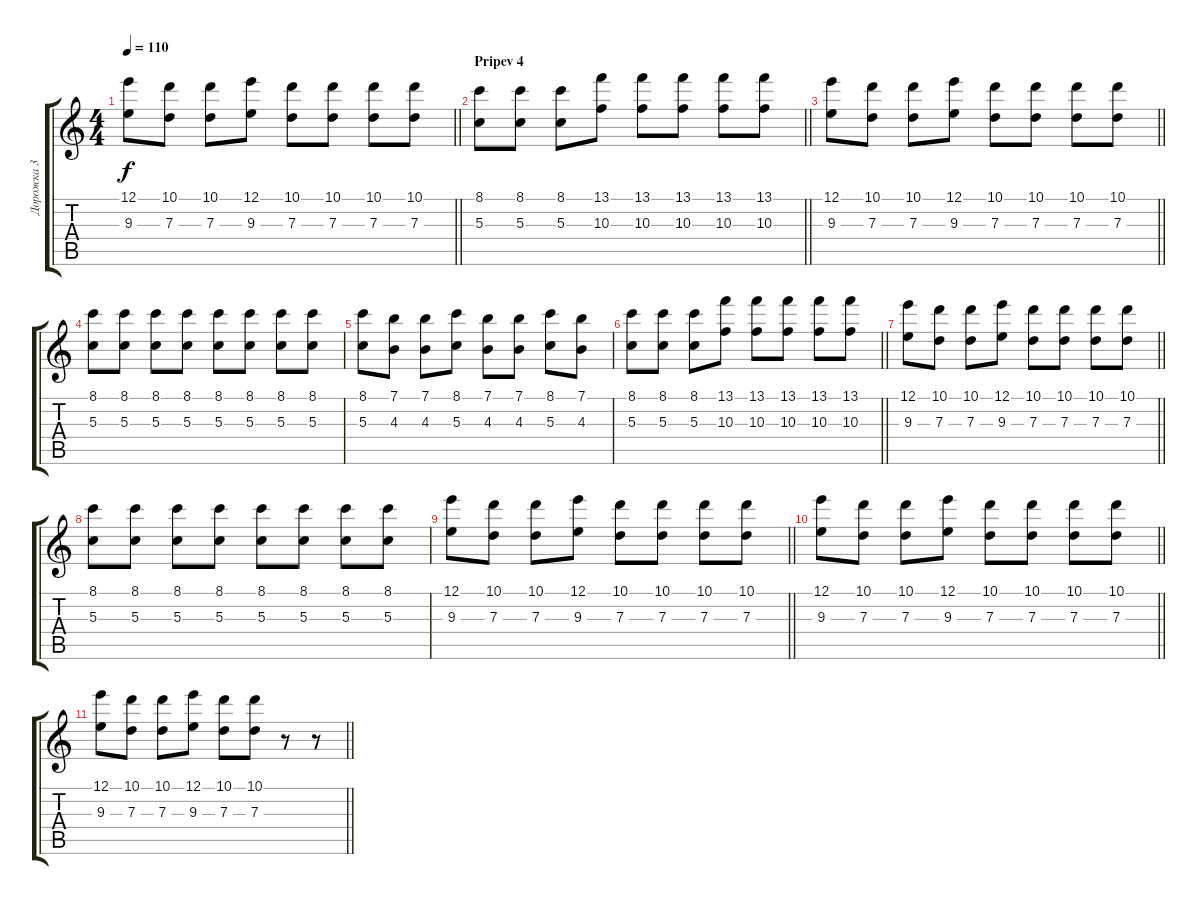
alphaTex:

\track ("Дорожка 3" "Дорожка 3") {instrument acousticguitarsteel}
\staff {score tabs}
\tuning (E4 B3 G3 D3 A2 E2) {hide}
\ts (4 4)
\tempo 110
\clef g2
\barLineRight lightlight
\ks c
(12.1 9.3).8{dy f} (10.1 7.3).8 (10.1 7.3).8 (12.1 9.3).8 (10.1 7.3).8 (10.1 7.3).8 (10.1 7.3).8 (10.1 7.3).8 |
\section ("" "Pripev 4")
\barLineRight lightlight
(8.1 5.3).8 (8.1 5.3).8 (8.1 5.3).8 (13.1 10.3).8 (13.1 10.3).8 (13.1 10.3).8 (13.1 10.3).8 (13.1 10.3).8 |
\section ("" "")
\barLineRight lightlight
(12.1 9.3).8 (10.1 7.3).8 (10.1 7.3).8 (12.1 9.3).8 (10.1 7.3).8 (10.1 7.3).8 (10.1 7.3).8 (10.1 7.3).8 |
(8.1 5.3).8 (8.1 5.3).8 (8.1 5.3).8 (8.1 5.3).8 (8.1 5.3).8 (8.1 5.3).8 (8.1 5.3).8 (8.1 5.3).8 |
(8.1 5.3).8 (7.1 4.3).8 (7.1 4.3).8 (8.1 5.3).8 (7.1 4.3).8 (7.1 4.3).8 (8.1 5.3).8 (7.1 4.3).8 |
\barLineRight lightlight
(8.1 5.3).8 (8.1 5.3).8 (8.1 5.3).8 (13.1 10.3).8 (13.1 10.3).8 (13.1 10.3).8 (13.1 10.3).8 (13.1 10.3).8 |
\barLineRight lightlight
(12.1 9.3).8 (10.1 7.3).8 (10.1 7.3).8 (12.1 9.3).8 (10.1 7.3).8 (10.1 7.3).8 (10.1 7.3).8 (10.1 7.3).8 |
(8.1 5.3).8 (8.1 5.3).8 (8.1 5.3).8 (8.1 5.3).8 (8.1 5.3).8 (8.1 5.3).8 (8.1 5.3).8 (8.1 5.3).8 |
\barLineRight lightlight
(12.1 9.3).8 (10.1 7.3).8 (10.1 7.3).8 (12.1 9.3).8 (10.1 7.3).8 (10.1 7.3).8 (10.1 7.3).8 (10.1 7.3).8 |
\barLineRight lightlight
(12.1 9.3).8 (10.1 7.3).8 (10.1 7.3).8 (12.1 9.3).8 (10.1 7.3).8 (10.1 7.3).8 (10.1 7.3).8 (10.1 7.3).8 |
\barLineRight lightlight
(12.1 9.3).8 (10.1 7.3).8 (10.1 7.3).8 (12.1 9.3).8 (10.1 7.3).8 (10.1 7.3).8 r.8 r.8
